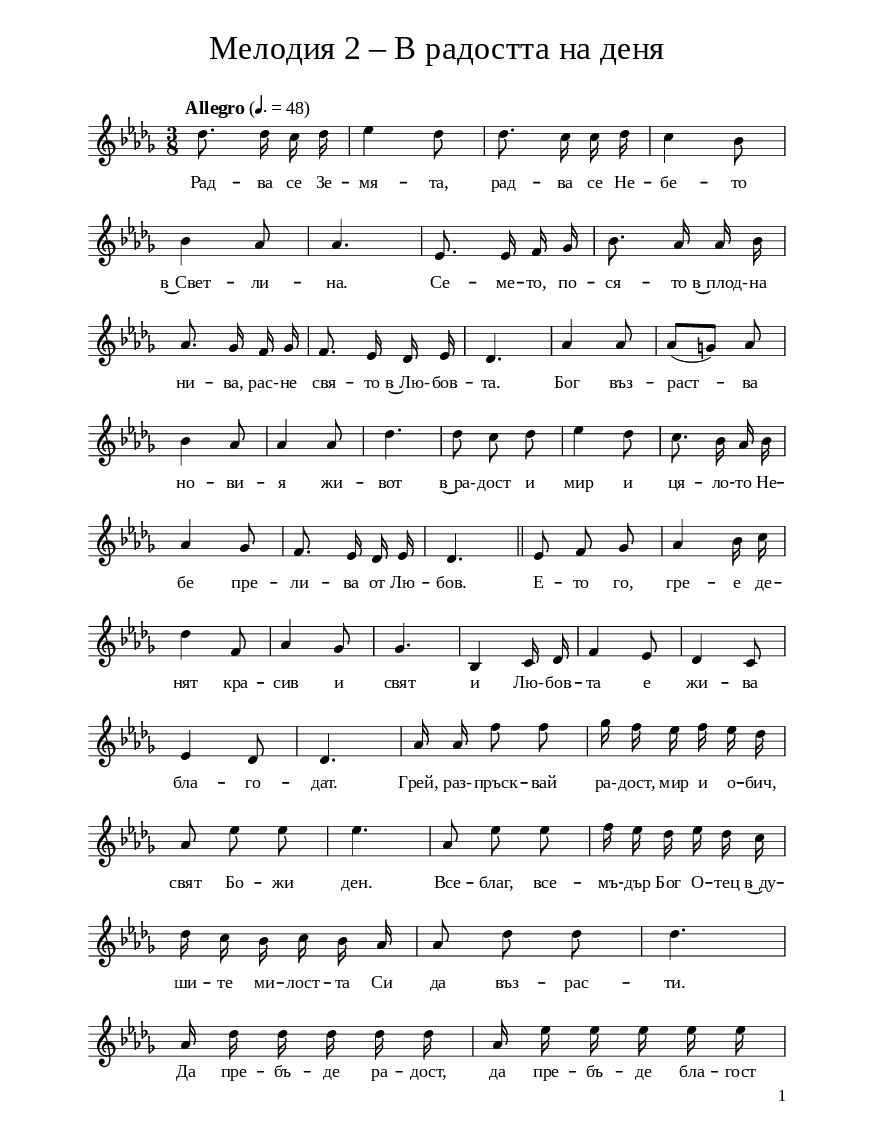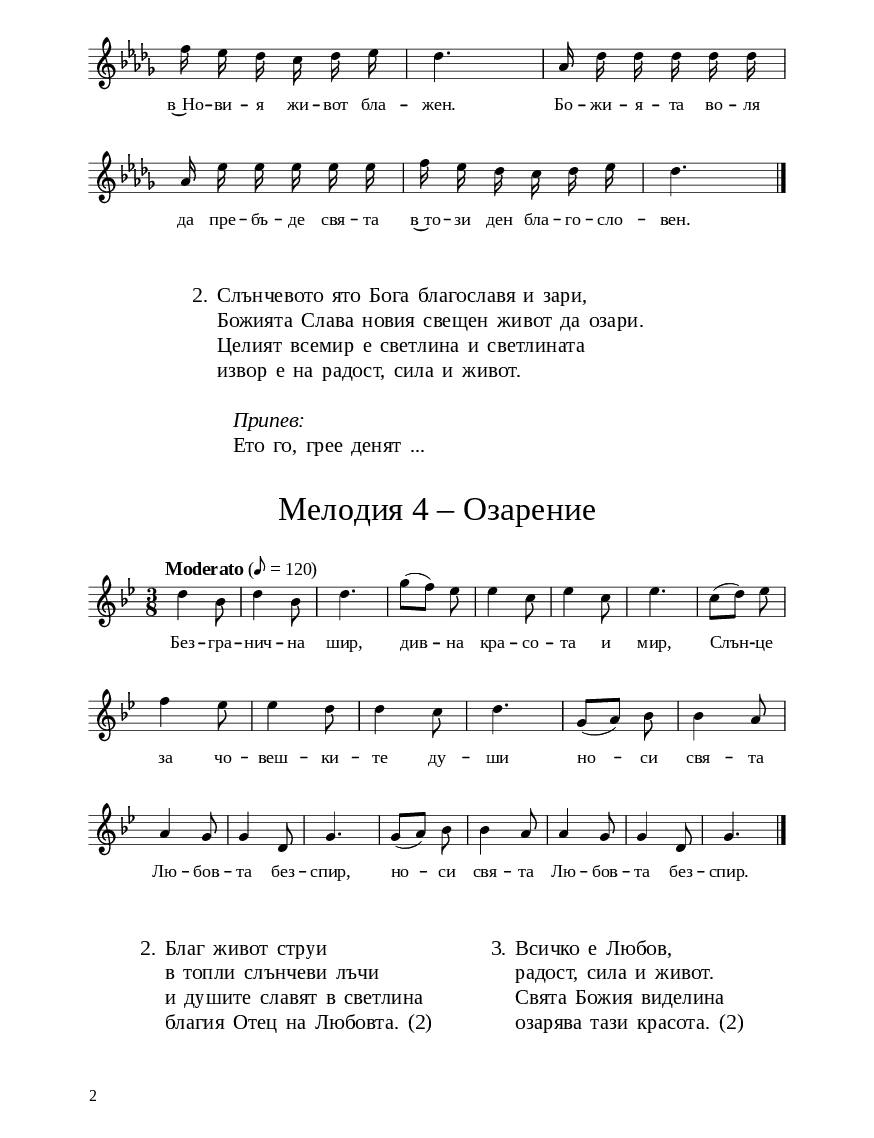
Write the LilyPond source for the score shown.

\version "2.24.3"

% include paper part and global functions
\include "include/globals.ily"

\bookpart {
  \label #'ref251_1
  \tocItem \markup "Мелодия 2 – В радостта на деня"
  \paper {
    print-all-headers = ##t
    print-page-number = ##t
    print-first-page-number = ##t

    % put page numbers on the bottom
    oddHeaderMarkup = \markup ""
    evenHeaderMarkup = \markup ""
    oddFooterMarkup = \markup
    \fill-line {
      ""
      \if \should-print-page-number \fromproperty #'page:page-number-string
    }
    evenFooterMarkup = \markup
    \fill-line {
      \if \should-print-page-number \fromproperty #'page:page-number-string
      ""
    }

    left-margin = 1.5\cm
    right-margin = 1.5\cm
    top-margin = 1.6\cm
    bottom-margin = 1.2\cm
    ragged-bottom = ##t % do not spread the staves to fill the whole vertical space

    % change distance between staves
    system-system-spacing =
    #'((basic-distance . 11)
       (minimum-distance . 6)
       (padding . 1)
       (stretchability . 12))
  }
  \score {
    \include "include/score-layout.ily"

    \new Voice \absolute {
      \clef treble
      \key des \major
      \time 3/8
      \tempoFunc "Allegro" 4. "48"
      \autoBeamOff
      des''8. des''16 c''16 des''16
      | % 2
      es''4 des''8 | % 3
      des''8. c''16 c''16 des''16
      | % 4
      c''4 bes'8 \break | % 5
      bes'4  as'8 | % 6
      as'4. | % 7
      es'8.  es'16  f'16  ges'16  | % 8
      bes'8.  as'16  as'16 bes'16 \break | % 9
      as'8.  ges'16  f'16  ges'16 |
      f'8.  es'16  des'16  es'16 | % 11
      des'4. | % 12
      as'4  as'8   | % 13
      as'8 [(  g'8 )]  as'8 \break| % 14
      bes'4  as'8  | % 15
      as'4  as'8 | % 16
      des''4.  | % 17
      des''8 c''8 des''8 | % 18
      es''4 des''8 | % 19
      c''8. bes'16  as'16 bes'16 \break |

      as'4  ges'8  | % 21
      f'8.  es'16  des'16  es'16 | % 22
      des'4. \bar "||"
      es'8  f'8  ges'8 | % 24
      as'4 bes'16 c''16 \break | % 25
      des''4  f'8 | % 26
      as'4  ges'8 | % 27
      ges'4. | % 28
      bes4  c'16  des'16   | % 29
      f'4  es'8  |
      des'4  c'8  \break | % 31
      es'4  des'8 | % 32
      des'4. | % 33
      as'16  as'16 f''8 f''8 | % 34
      ges''16 f''16 es''16 f''16
      es''16 des''16 \break  | % 35
      as'8 es''8 es''8 | % 36
      es''4.  | % 37
      as'8 es''8 es''8   | % 38
      f''16 es''16 des''16 es''16
      des''16 c''16 \break| % 39
      des''16 c''16 bes'16 c''16
      bes'16  as'16 |
      as'8 des''8 des''8 | % 41
      des''4. \break | % 42
      as'16 des''16 des''16 des''16
      des''16 des''16  | % 43
      as'16 es''16 es''16 es''16
      es''16 es''16 \break | % 44
      f''16 es''16 des''16 c''16
      des''16 es''16 | % 45
      des''4. | % 46
      as'16 des''16 des''16 des''16
      des''16 des''16 \break | % 47
      as'16 es''16 es''16 es''16
      es''16 es''16 | % 48
      f''16 es''16 des''16 c''16
      des''16 es''16 | % 49
      des''4. \bar "|."
    }

    \addlyrics {
      Рад -- ва се Зе -- мя -- та, рад --
      ва се Не -- бе -- то в~Свет -- ли
      -- на. Се -- ме -- то, по -- ся -- то
      "в~плод-" -- на ни -- ва, "рас-" -- не
      свя -- то "в~Лю-" -- бов -- та. Бог
      въз -- раст -- ва но -- ви -- я
      жи -- вот "в~ра-" -- дост и мир и
      ця -- ло -- то Не -- бе пре -- ли --
      ва от Лю -- бов. Е -- то го, гре --
      е де -- нят кра -- сив и свят и
      "Лю-" -- бов -- та е жи -- ва бла --
      го -- дат. Грей, "раз-" -- "пръск" -- вай
      "ра-" -- дост, мир и о -- бич, свят
      Бо -- жи ден. Все -- благ, все --
      мъ -- дър Бог О -- тец в~ду -- ши
      -- те ми -- лост -- та Си да въз --
      рас -- ти. Да пре -- бъ -- де ра --
      дост, да пре -- бъ -- де бла --
      гост в~Но -- ви -- я жи -- вот бла
      -- жен. Бо -- жи -- я -- та во -- ля
      да пре -- бъ -- де свя -- та в~то
      -- зи ден бла -- го -- сло -- вен.}

      \header {
        title = \titleFunc #'ref_desc_20 "Мелодия 2 – В радостта на деня" " Melodija 2 – V radostta na denja"
      }

      \midi{}

    } % score

    \markup \fontsize #bgCoupletFontSize {
      \hspace #10
      \override #`(baseline-skip . ,bgCoupletBaselineSkip)
      \column {
        \line {  2. Слънчевото ято Бога благославя и зари,}

        \line {   "   " Божията Слава новия свещен живот да озари.}

        \line {   "   " Целият всемир е светлина и светлината}

        \line {   "   " извор е на радост, сила и живот.}
        \line {   "   " }
        \line \italic {   "      " Припев:}
        \line {   "      " Ето го, грее денят ...}


      }

    } % markup
    \markup \empty-two

    \label #'ref251_2
    \tocItem \markup "Мелодия 4 – Озарение"
    \score {
      \include "include/score-layout.ily"

      \new Voice \absolute {
        \clef treble
        \key g \minor
        \time 3/8
        \tempoFunc "Moderato" 8 "120"
        \autoBeamOff
        d''4 bes'8 | % 2
        d''4 bes'8 | % 3
        d''4. | % 4
        g''8 ( [ f''8 ) ] es''8 | % 5
        es''4 c''8 | % 6
        es''4 c''8 | % 7
        es''4. | % 8
        c''8 ( [ d''8 ) ] es''8 \break | % 9
        f''4 es''8 |
        es''4 d''8 | % 11
        d''4 c''8 | % 12
        d''4. | % 13
        g'8 ( [  a'8 ) ] bes'8 | % 14
        bes'4  a'8 \break | % 15
        a'4  g'8 | % 16
        g'4  d'8 | % 17
        g'4. | % 18
        g'8 ( [  a'8 ) ] bes'8 | % 19
        bes'4  a'8 |
        a'4  g'8 | % 21
        g'4  d'8 | % 22
        g'4. \bar "|."
      }

      \addlyrics {
        Без -- гра -- нич -- на шир, див
        -- на кра -- со -- та и мир,
        Слън -- це за чо -- веш -- ки --
        те ду -- ши но -- си свя -- та
        Лю -- бов -- та без -- спир, но --
        си свя -- та Лю -- бов -- та без --
        спир.}

        \header {
          title = \titleFunc #'ref_desc_20 "Мелодия 4 – Озарение" "Melodija – Ozarenie"
        }

        \midi{}

      } % score





      \markup \fontsize #bgCoupletFontSize {
        \hspace #5
        \override #`(baseline-skip . ,bgCoupletBaselineSkip)
        \column {
          \line {   2.  Благ живот струи }
          \line {   "   " в топли слънчеви лъчи }
          \line {   "   " и душите славят в светлина }
          \line {   "   " благия Отец на Любовта. (2) }

        }

        \hspace #5
        \override #`(baseline-skip . ,bgCoupletBaselineSkip)
        \column {

          \line {   3. Всичко е Любов, }
          \line {   "   " радост, сила и живот. }
          \line {   "   " Свята Божия виделина }
          \line {   "   " озарява тази красота. (2)}

        }

      }

    } % bookpart

    % Più mosso
    %